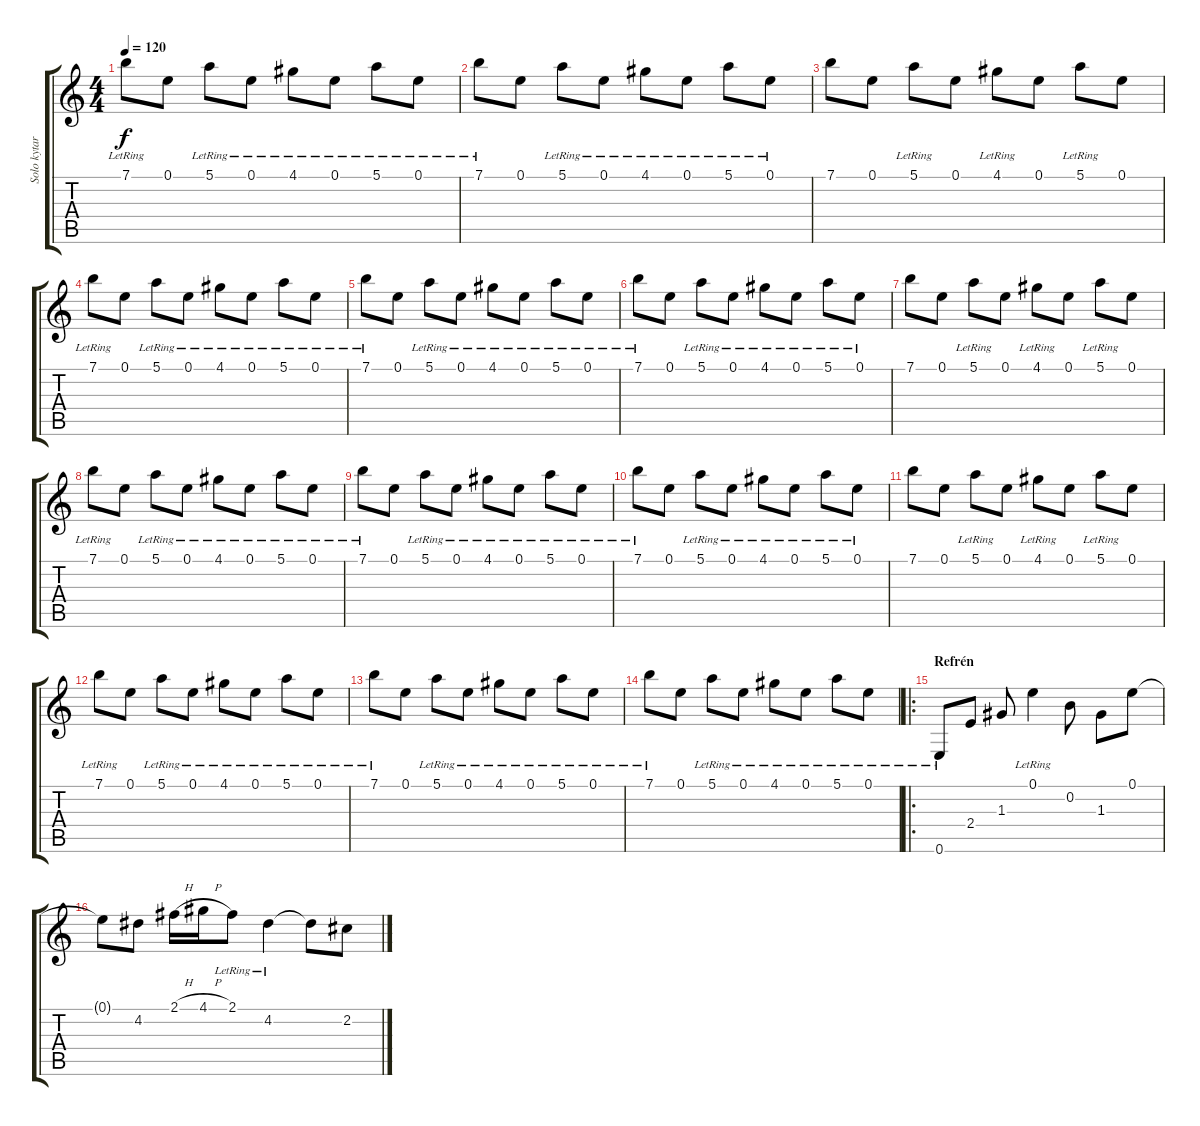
\track ("Solo kytara" "Solo kytar") {instrument overdrivenguitar}
\staff {score tabs}
\tuning (E4 B3 G3 D3 A2 E2) {hide}
\ts (4 4)
\tempo 120
\clef g2
\ks c
7.1{lr}.8{dy f} 0.1.8 5.1{lr}.8 0.1{lr}.8 4.1{lr}.8 0.1{lr}.8 5.1{lr}.8 0.1{lr}.8 |
7.1{lr}.8 0.1.8 5.1{lr}.8 0.1{lr}.8 4.1{lr}.8 0.1{lr}.8 5.1{lr}.8 0.1{lr}.8 |
7.1.8 0.1.8 5.1{lr}.8 0.1.8 4.1{lr}.8 0.1.8 5.1{lr}.8 0.1.8 |
7.1{lr}.8 0.1.8 5.1{lr}.8 0.1{lr}.8 4.1{lr}.8 0.1{lr}.8 5.1{lr}.8 0.1{lr}.8 |
7.1{lr}.8 0.1.8 5.1{lr}.8 0.1{lr}.8 4.1{lr}.8 0.1{lr}.8 5.1{lr}.8 0.1{lr}.8 |
7.1{lr}.8 0.1.8 5.1{lr}.8 0.1{lr}.8 4.1{lr}.8 0.1{lr}.8 5.1{lr}.8 0.1{lr}.8 |
7.1.8 0.1.8 5.1{lr}.8 0.1.8 4.1{lr}.8 0.1.8 5.1{lr}.8 0.1.8 |
7.1{lr}.8 0.1.8 5.1{lr}.8 0.1{lr}.8 4.1{lr}.8 0.1{lr}.8 5.1{lr}.8 0.1{lr}.8 |
7.1{lr}.8 0.1.8 5.1{lr}.8 0.1{lr}.8 4.1{lr}.8 0.1{lr}.8 5.1{lr}.8 0.1{lr}.8 |
7.1{lr}.8 0.1.8 5.1{lr}.8 0.1{lr}.8 4.1{lr}.8 0.1{lr}.8 5.1{lr}.8 0.1{lr}.8 |
7.1.8 0.1.8 5.1{lr}.8 0.1.8 4.1{lr}.8 0.1.8 5.1{lr}.8 0.1.8 |
7.1{lr}.8 0.1.8 5.1{lr}.8 0.1{lr}.8 4.1{lr}.8 0.1{lr}.8 5.1{lr}.8 0.1{lr}.8 |
7.1{lr}.8 0.1.8 5.1{lr}.8 0.1{lr}.8 4.1{lr}.8 0.1{lr}.8 5.1{lr}.8 0.1{lr}.8 |
7.1{lr}.8 0.1.8 5.1{lr}.8 0.1{lr}.8 4.1{lr}.8 0.1{lr}.8 5.1{lr}.8 0.1{lr}.8 |
\ro
\section ("" "Refrén")
0.6{lr}.8 2.4.8 1.3.8 0.1{lr}.4 0.2.8 1.3.8 0.1.8 |
0.1{t}.8 4.2.8 2.1{h}.16 4.1{h}.16 2.1{lr}.8 4.2{lr}.4 4.2{t}.8 2.2.8
